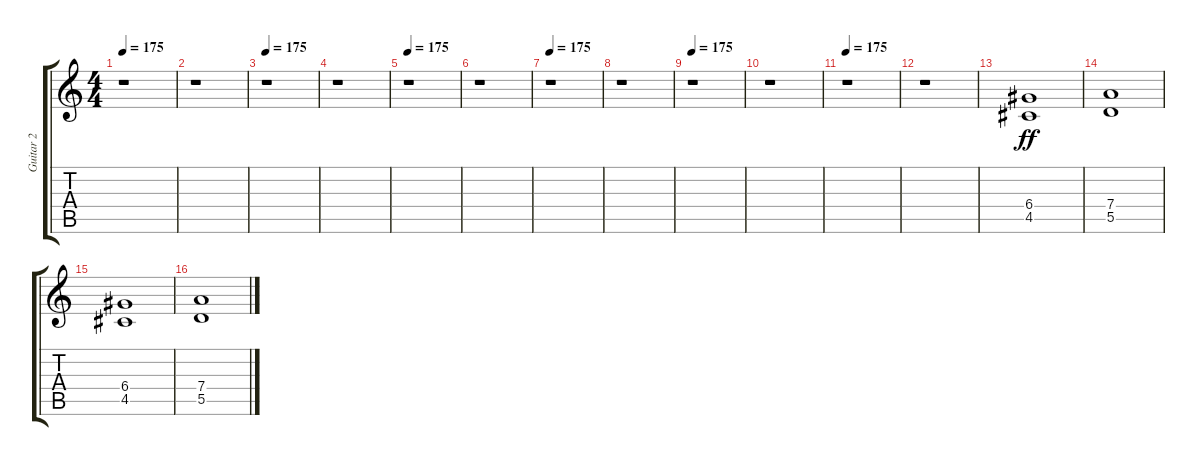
\track ("Guitar 2" "Guitar 2") {instrument distortionguitar}
\staff {score tabs}
\tuning (E4 B3 G3 D3 A2 E2) {hide}
\ts (4 4)
\tempo 175
\clef g2
\ks c
r.1{dy ff} |
r.1 |
\tempo 175
r.1 |
r.1 |
\tempo 175
r.1 |
r.1 |
\tempo 175
r.1 |
r.1 |
\tempo 175
r.1 |
r.1 |
\tempo 175
r.1 |
r.1 |
(6.4 4.5).1 |
(7.4 5.5).1 |
(6.4 4.5).1 |
(7.4 5.5).1
